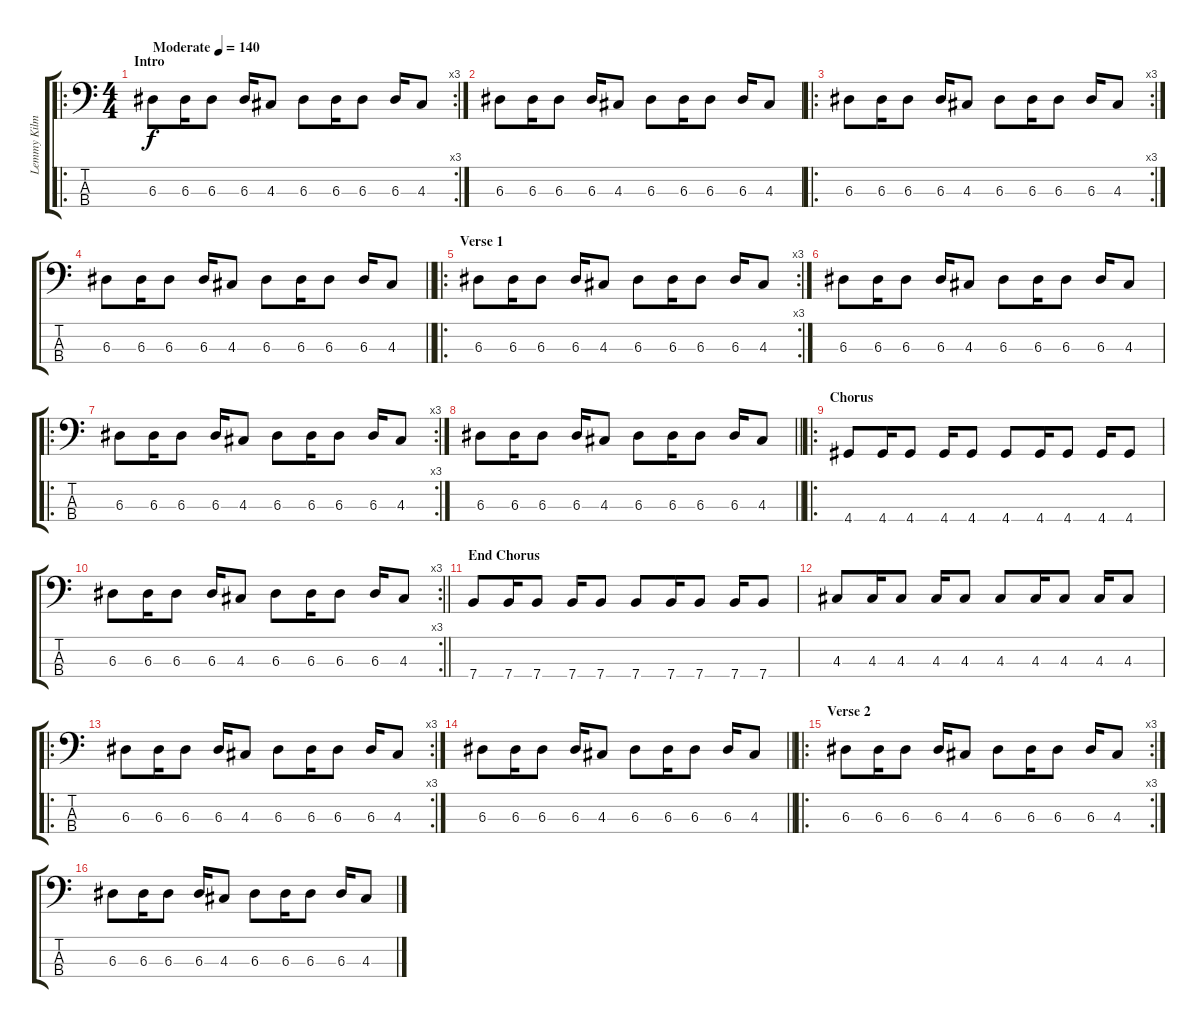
\track ("Lemmy Kilmister" "Lemmy Kilm") {instrument electricbasspick}
\staff {score tabs}
\tuning (G2 D2 A1 E1) {hide}
\ro
\rc 3
\ts (4 4)
\section ("" "Intro")
\tempo (140 "Moderate")
\clef f4
\ks c
6.3.8{dy f instrument electricbasspick} 6.3.16 6.3.8 6.3.16 4.3.8 6.3.8 6.3.16 6.3.8 6.3.16 4.3.8 |
6.3.8 6.3.16 6.3.8 6.3.16 4.3.8 6.3.8 6.3.16 6.3.8 6.3.16 4.3.8 |
\ro
\rc 3
6.3.8 6.3.16 6.3.8 6.3.16 4.3.8 6.3.8 6.3.16 6.3.8 6.3.16 4.3.8 |
\barLineRight lightlight
6.3.8 6.3.16 6.3.8 6.3.16 4.3.8 6.3.8 6.3.16 6.3.8 6.3.16 4.3.8 |
\ro
\rc 3
\section ("" "Verse 1")
6.3.8 6.3.16 6.3.8 6.3.16 4.3.8 6.3.8 6.3.16 6.3.8 6.3.16 4.3.8 |
6.3.8 6.3.16 6.3.8 6.3.16 4.3.8 6.3.8 6.3.16 6.3.8 6.3.16 4.3.8 |
\ro
\rc 3
6.3.8 6.3.16 6.3.8 6.3.16 4.3.8 6.3.8 6.3.16 6.3.8 6.3.16 4.3.8 |
\barLineRight lightlight
6.3.8 6.3.16 6.3.8 6.3.16 4.3.8 6.3.8 6.3.16 6.3.8 6.3.16 4.3.8 |
\ro
\section ("" "Chorus")
4.4.8 4.4.16 4.4.8 4.4.16 4.4.8 4.4.8 4.4.16 4.4.8 4.4.16 4.4.8 |
\rc 3
\barLineRight lightlight
6.3.8 6.3.16 6.3.8 6.3.16 4.3.8 6.3.8 6.3.16 6.3.8 6.3.16 4.3.8 |
\section ("" "End Chorus")
7.4.8 7.4.16 7.4.8 7.4.16 7.4.8 7.4.8 7.4.16 7.4.8 7.4.16 7.4.8 |
4.3.8 4.3.16 4.3.8 4.3.16 4.3.8 4.3.8 4.3.16 4.3.8 4.3.16 4.3.8 |
\ro
\rc 3
6.3.8 6.3.16 6.3.8 6.3.16 4.3.8 6.3.8 6.3.16 6.3.8 6.3.16 4.3.8 |
\barLineRight lightlight
6.3.8 6.3.16 6.3.8 6.3.16 4.3.8 6.3.8 6.3.16 6.3.8 6.3.16 4.3.8 |
\ro
\rc 3
\section ("" "Verse 2")
6.3.8 6.3.16 6.3.8 6.3.16 4.3.8 6.3.8 6.3.16 6.3.8 6.3.16 4.3.8 |
6.3.8 6.3.16 6.3.8 6.3.16 4.3.8 6.3.8 6.3.16 6.3.8 6.3.16 4.3.8
